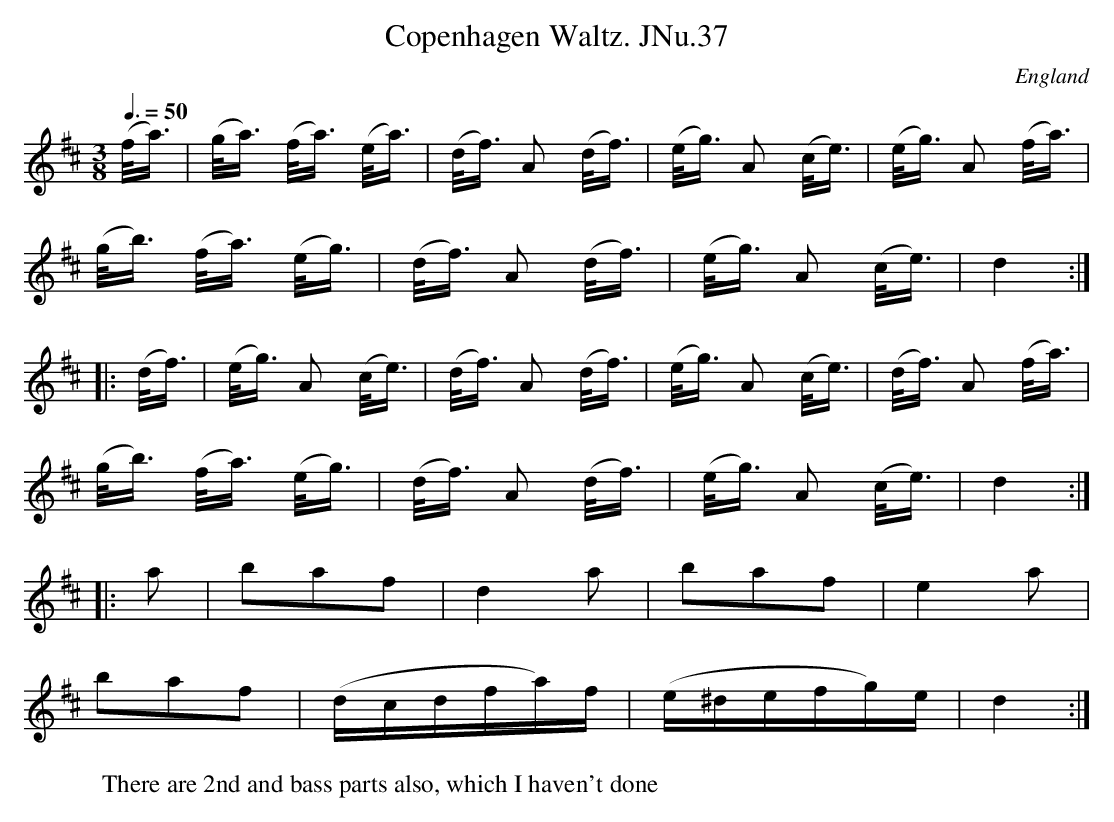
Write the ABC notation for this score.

X:1
T:Copenhagen Waltz. JNu.37
L:1/16
M:3/8
O:England
Q:3/8=50
K:D
(f<a)|(g<a) (f<a) (e<a)|(d<f) A2 (d<f)|(e<g) A2 (c<e)|(e<g) A2 (f<a)|!
(g<b) (f<a) (e<g)|(d<f) A2 (d<f)|(e<g) A2 (c<e)|d4:|!
|:(d<f)|(e<g) A2 (c<e)|(d<f) A2 (d<f)|(e<g) A2 (c<e)|(d<f) A2 (f<a)|!
(g<b) (f<a) (e<g)|(d<f) A2 (d<f)|(e<g) A2 (c<e)|d4:|!
|:a2|b2a2f2|d4a2|b2a2f2|e4a2|!
b2a2f2|(dcdfa)f|(e^defg)e|d4:|
W:There are 2nd and bass parts also, which I haven't done
